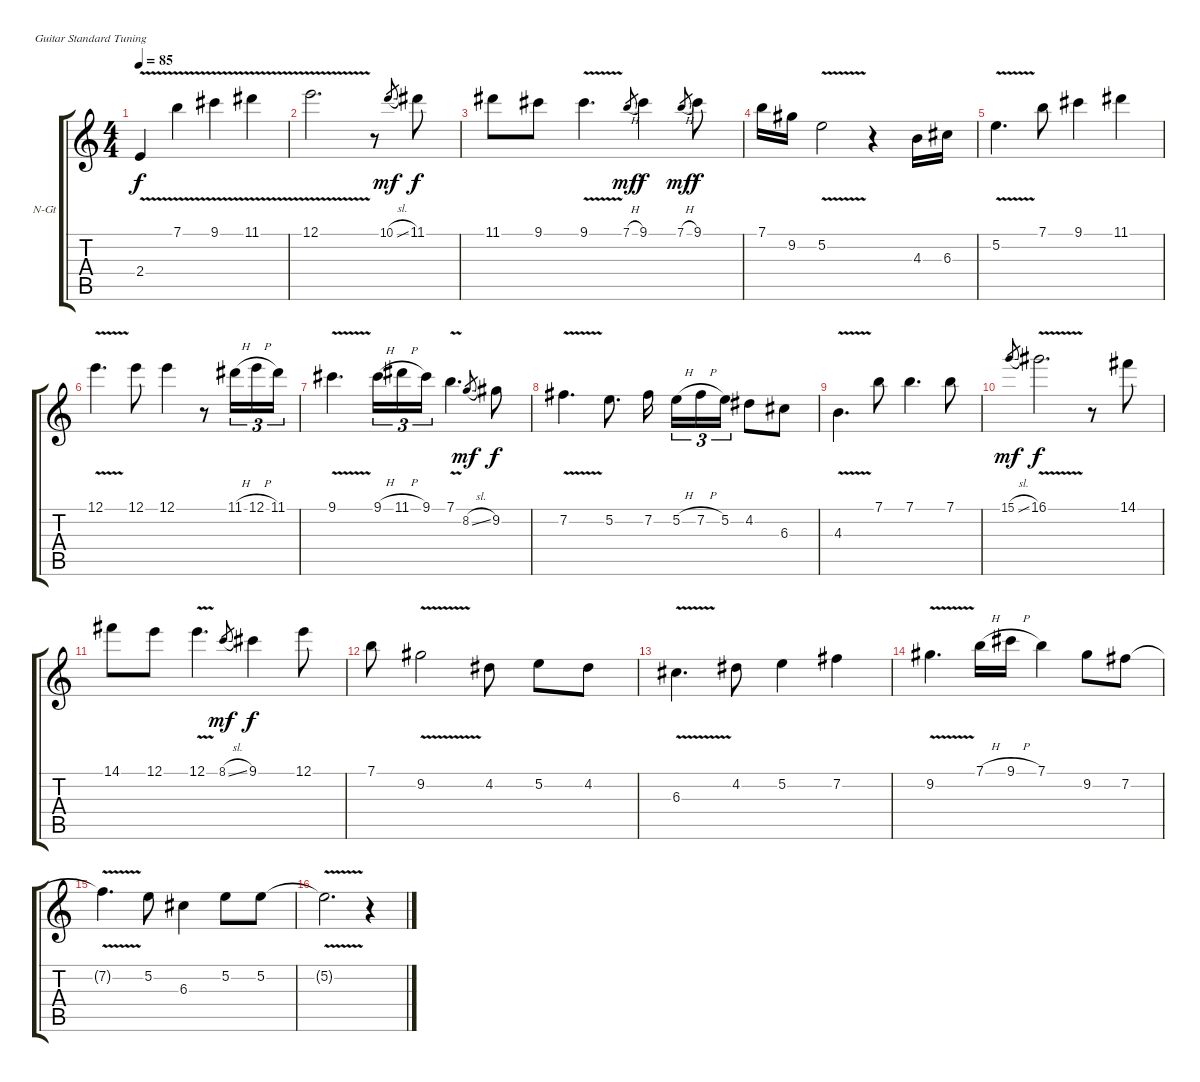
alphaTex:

\bracketExtendMode groupsimilarinstruments
\firstSystemTrackNameOrientation horizontal
\otherSystemsTrackNameOrientation horizontal
\track ("Traccia 1" "N-Gt") {instrument acousticguitarnylon}
\staff {score tabs}
\tuning (E4 B3 G3 D3 A2 E2)
\ts (4 4)
\tempo 85
\clef g2
\ks c
2.4{v}.4{dy f} 7.1{v}.4 9.1{v}.4 11.1{v}.4 |
12.1{v}.2{d} r.8 10.1{sl}.8{gr dy mf} 11.1.8{dy f} |
11.1.8 9.1.8 9.1{v}.4{d} 7.1{h}.8{gr dy mf} 9.1.4{dy f} 7.1{h}.8{gr dy mf} 9.1.8{dy f} |
7.1.16 9.2.16 5.2{v}.2 r.4 4.3.16 6.3.16 |
5.2{v}.4{d} 7.1.8 9.1.4 11.1.4 |
12.1{v}.4{d} 12.1.8 12.1.4 r.8 11.1{h}.16{tu (3 2)} 12.1{h}.16{tu (3 2)} 11.1.16{tu (3 2)} |
9.1{v}.4{d} 9.1{h}.16{tu (3 2)} 11.1{h}.16{tu (3 2)} 9.1.16{tu (3 2)} 7.1{v}.4{d} 8.2{sl}.8{gr dy mf} 9.2.8{dy f} |
7.2{v}.4{d} 5.2.8{d} 7.2.16{beam split} 5.2{h}.16{tu (3 2)} 7.2{h}.16{tu (3 2)} 5.2.16{tu (3 2)} 4.2.8 6.3.8 |
4.3{v}.4{d} 7.1.8 7.1.4{d} 7.1.8 |
15.1{sl}.8{gr dy mf} 16.1{v}.2{d dy f} r.8 14.1.8 |
14.1.8 12.1.8 12.1{v}.4{d} 8.1{sl}.8{gr dy mf} 9.1.4{dy f} 12.1.8 |
7.1.8 9.2{v}.2 4.2.8 5.2.8 4.2.8 |
6.3{v}.4{d} 4.2.8 5.2.4 7.2.4 |
9.2{v}.4{d} 7.1{h}.16 9.1{h}.16 7.1.4 9.2.8 7.2.8 |
7.2{v t}.4{d} 5.2.8 6.3.4 5.2.8 5.2.8 |
5.2{v t}.2{d} r.4
